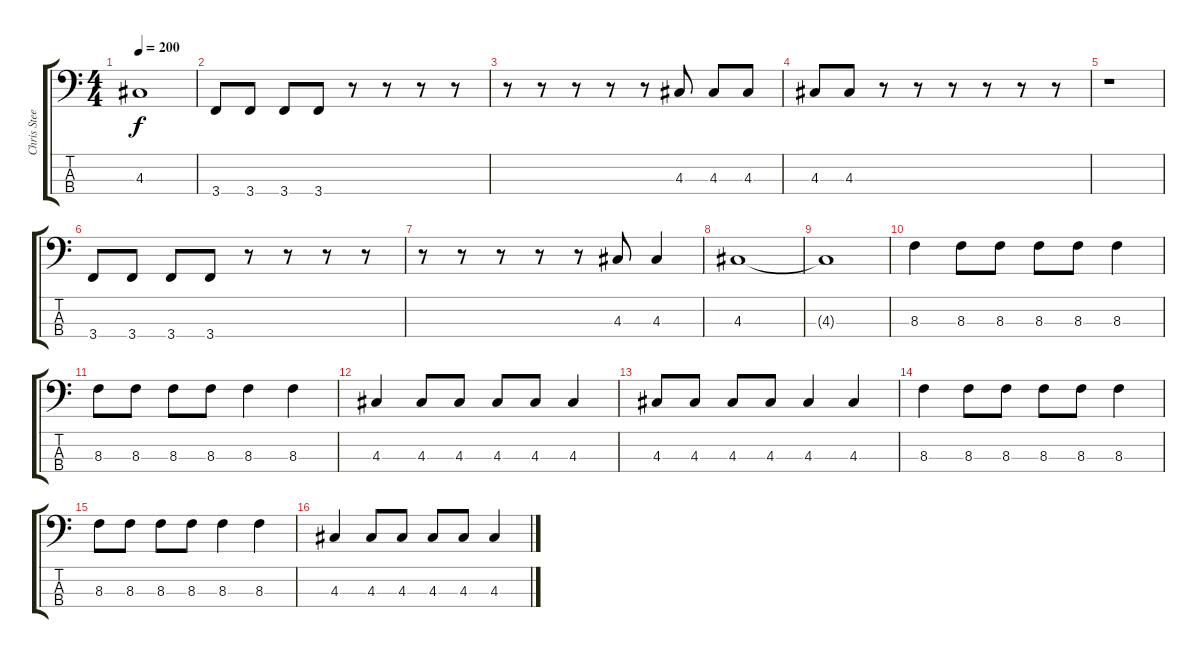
\track ("Chris Steele (Bass)" "Chris Stee") {instrument electricbasspick}
\staff {score tabs}
\tuning (G2 D2 A1 D1) {hide}
\ts (4 4)
\tempo 200
\clef f4
\ks c
4.3{t}.1{dy f} |
3.4.8 3.4.8 3.4.8 3.4.8 r.8 r.8 r.8 r.8 |
r.8 r.8 r.8 r.8 r.8 4.3.8 4.3.8 4.3.8 |
4.3.8 4.3.8 r.8 r.8 r.8 r.8 r.8 r.8 |
r.1 |
3.4.8 3.4.8 3.4.8 3.4.8 r.8 r.8 r.8 r.8 |
r.8 r.8 r.8 r.8 r.8 4.3.8 4.3.4 |
4.3.1 |
4.3{t}.1 |
8.3.4 8.3.8 8.3.8 8.3.8 8.3.8 8.3.4 |
8.3.8 8.3.8 8.3.8 8.3.8 8.3.4 8.3.4 |
4.3.4 4.3.8 4.3.8 4.3.8 4.3.8 4.3.4 |
4.3.8 4.3.8 4.3.8 4.3.8 4.3.4 4.3.4 |
8.3.4 8.3.8 8.3.8 8.3.8 8.3.8 8.3.4 |
8.3.8 8.3.8 8.3.8 8.3.8 8.3.4 8.3.4 |
4.3.4 4.3.8 4.3.8 4.3.8 4.3.8 4.3.4
